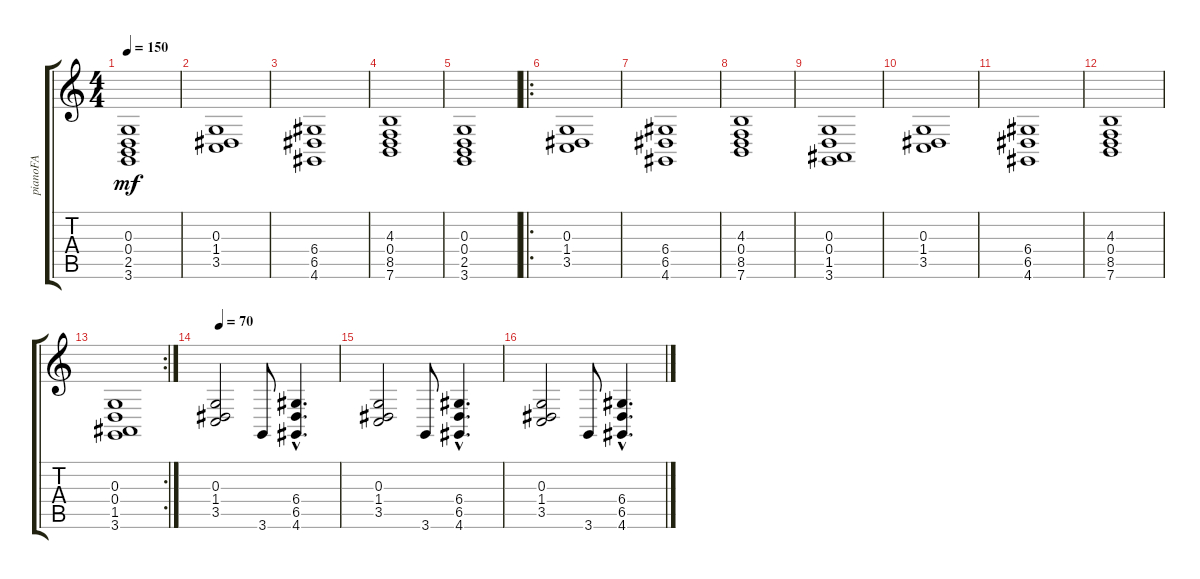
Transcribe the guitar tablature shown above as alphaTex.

\track ("pianoFA" "pianoFA") {instrument stringensemble1}
\staff {score tabs}
\tuning (E4 B3 G3 D3 A2 E2) {hide}
\ts (4 4)
\tempo 150
\clef g2
\ks c
(0.3 0.4 2.5 3.6).1{dy mf} |
(0.3 1.4 3.5).1 |
(6.4 6.5 4.6).1 |
(4.3 0.4 8.5 7.6).1 |
(0.3 0.4 2.5 3.6).1 |
\ro
(0.3 1.4 3.5).1 |
(6.4 6.5 4.6).1 |
(4.3 0.4 8.5 7.6).1 |
(0.3 0.4 1.5 3.6).1 |
(0.3 1.4 3.5).1 |
(6.4 6.5 4.6).1 |
(4.3 0.4 8.5 7.6).1 |
\rc 2
(0.3 0.4 1.5 3.6).1 |
\tempo 70
(0.3 1.4 3.5).2 3.6.8 (6.4{hac} 6.5{hac} 4.6{hac}).4{d} |
(0.3 1.4 3.5).2 3.6.8 (6.4{hac} 6.5{hac} 4.6{hac}).4{d} |
(0.3 1.4 3.5).2 3.6.8 (6.4{hac} 6.5{hac} 4.6{hac}).4{d}
